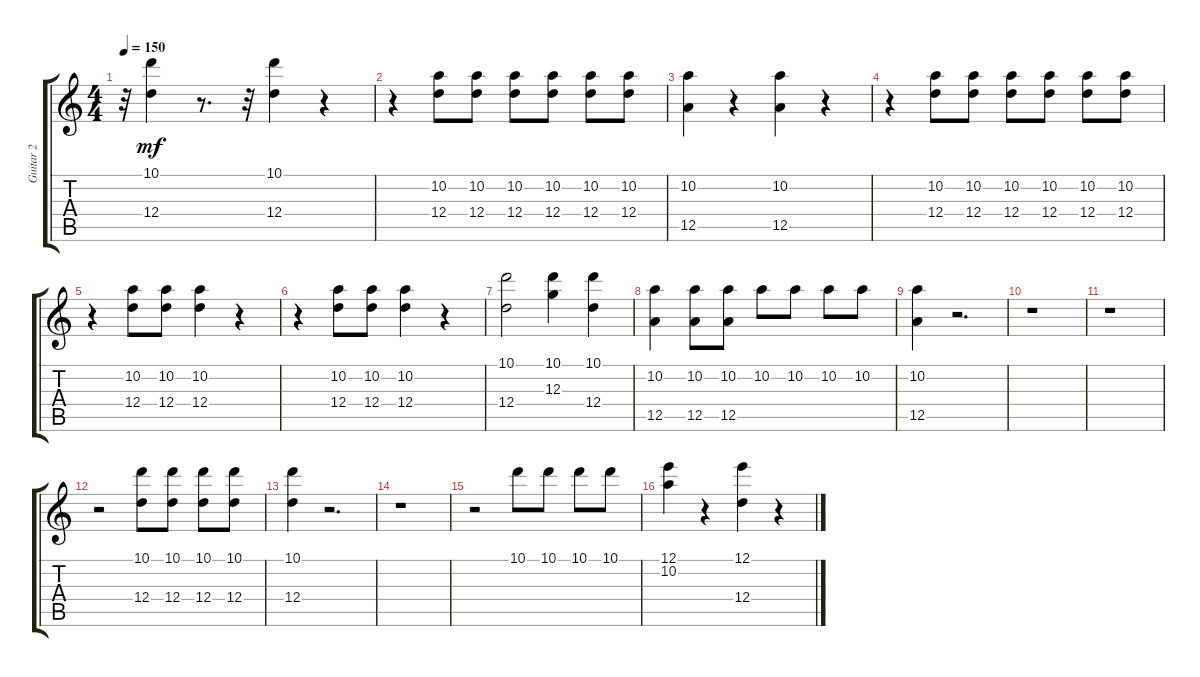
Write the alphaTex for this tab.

\track ("Guitar 2" "Guitar 2") {instrument acousticguitarnylon}
\staff {score tabs}
\tuning (E4 B3 G3 D3 A2 E2) {hide}
\ts (4 4)
\tempo 150
\clef g2
\ks c
r.32{dy mf instrument acousticguitarnylon} (10.1 12.4).4 r.8{d} r.32 (10.1 12.4).4 r.4 |
r.4 (10.2 12.4).8 (10.2 12.4).8 (10.2 12.4).8 (10.2 12.4).8 (10.2 12.4).8 (10.2 12.4).8 |
(10.2 12.5).4 r.4 (10.2 12.5).4 r.4 |
r.4 (10.2 12.4).8 (10.2 12.4).8 (10.2 12.4).8 (10.2 12.4).8 (10.2 12.4).8 (10.2 12.4).8 |
r.4 (10.2 12.4).8 (10.2 12.4).8 (10.2 12.4).4 r.4 |
r.4 (10.2 12.4).8 (10.2 12.4).8 (10.2 12.4).4 r.4 |
(10.1 12.4).2 (10.1 12.3).4 (10.1 12.4).4 |
(10.2 12.5).4 (10.2 12.5).8 (10.2 12.5).8 10.2.8 10.2.8 10.2.8 10.2.8 |
(10.2 12.5).4 r.2{d} |
r.1 |
r.1 |
r.2 (10.1 12.4).8 (10.1 12.4).8 (10.1 12.4).8 (10.1 12.4).8 |
(10.1 12.4).4 r.2{d} |
r.1 |
r.2 10.1.8 10.1.8 10.1.8 10.1.8 |
(12.1 10.2).4 r.4 (12.1 12.4).4 r.4
